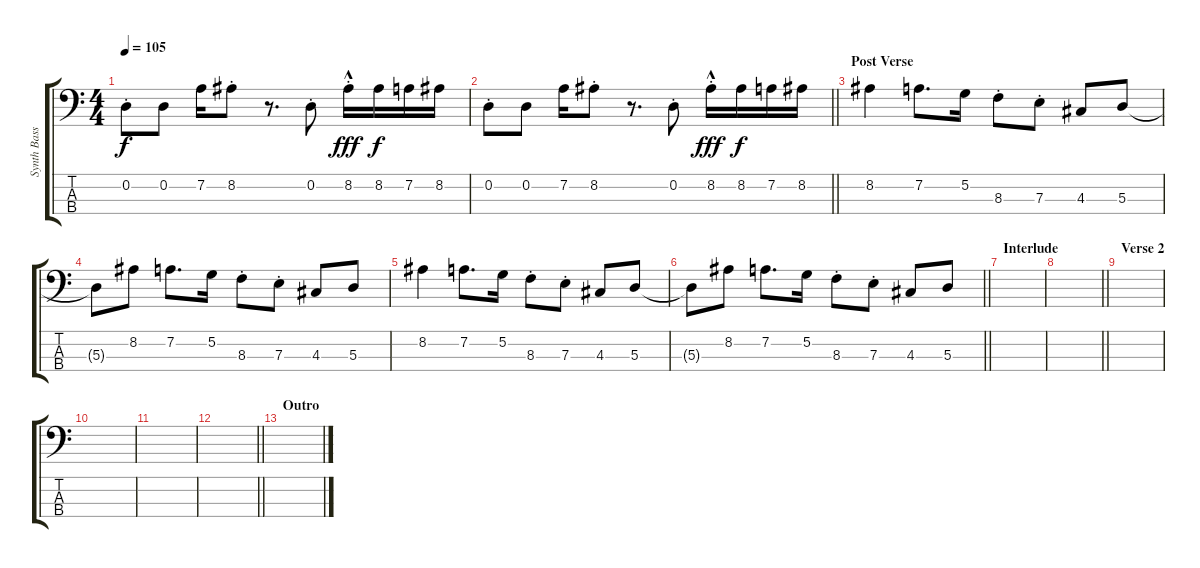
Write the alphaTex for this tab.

\track ("Synth Bass" "Synth Bass") {instrument acousticbass}
\staff {score tabs}
\tuning (G2 D2 A1 D1) {hide}
\ts (4 4)
\tempo 105
\clef f4
\ks c
0.2{st}.8{dy f} 0.2.8 7.2.16 8.2{st}.8 r.8{d} 0.2{st}.8 8.2{hac st}.16{dy fff} 8.2.16{dy f} 7.2.16 8.2.16 |
\barLineRight lightlight
0.2{st}.8 0.2.8 7.2.16 8.2{st}.8 r.8{d} 0.2{st}.8 8.2{hac st}.16{dy fff} 8.2.16{dy f} 7.2.16 8.2.16 |
\section ("" "Post Verse")
8.2.4 7.2.8{d} 5.2.16 8.3{st}.8 7.3{st}.8 4.3.8 5.3.8 |
5.3{t}.8 8.2.8 7.2.8{d} 5.2.16 8.3{st}.8 7.3{st}.8 4.3.8 5.3.8 |
8.2.4 7.2.8{d} 5.2.16 8.3{st}.8 7.3{st}.8 4.3.8 5.3.8 |
\barLineRight lightlight
5.3{t}.8 8.2.8 7.2.8{d} 5.2.16 8.3{st}.8 7.3{st}.8 4.3.8 5.3.8 |
\section ("" "Interlude")
|
\barLineRight lightlight
|
\section ("" "Verse 2")
|
|
|
\barLineRight lightlight
|
\section ("" "Outro")
